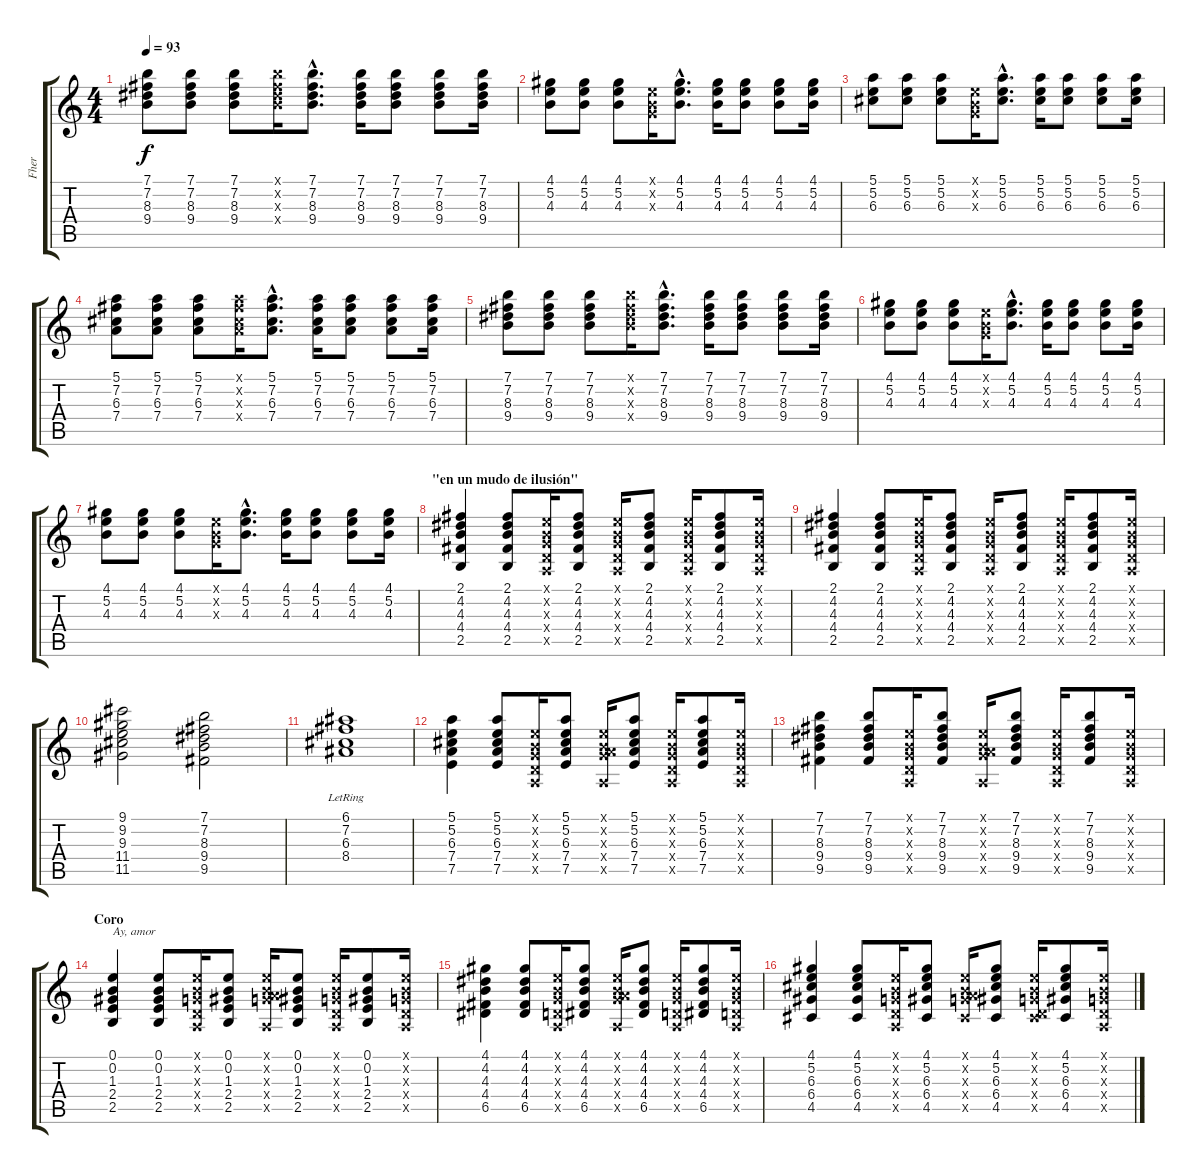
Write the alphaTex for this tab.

\track ("Fher" "Fher") {instrument acousticguitarsteel}
\staff {score tabs}
\tuning (E4 B3 G3 D3 A2 E2) {hide}
\ts (4 4)
\tempo 93
\clef g2
\ks c
(7.1 7.2 8.3 9.4).8{dy f} (7.1 7.2 8.3 9.4).8 (7.1 7.2 8.3 9.4).8 (7.1{x} 7.2{x} 8.3{x} 9.4{x}).16 (7.1{hac} 7.2{hac} 8.3{hac} 9.4{hac}).8{d} (7.1 7.2 8.3 9.4).16 (7.1 7.2 8.3 9.4).8 (7.1 7.2 8.3 9.4).8 (7.1 7.2 8.3 9.4).16 |
(4.1 5.2 4.3).8 (4.1 5.2 4.3).8 (4.1 5.2 4.3).8 (0.1{x} 0.2{x} 0.3{x}).16 (4.1{hac} 5.2{hac} 4.3{hac}).8{d} (4.1 5.2 4.3).16 (4.1 5.2 4.3).8 (4.1 5.2 4.3).8 (4.1 5.2 4.3).16 |
(5.1 5.2 6.3).8 (5.1 5.2 6.3).8 (5.1 5.2 6.3).8 (0.1{x} 0.2{x} 0.3{x}).16 (5.1{hac} 5.2{hac} 6.3{hac}).8{d} (5.1 5.2 6.3).16 (5.1 5.2 6.3).8 (5.1 5.2 6.3).8 (5.1 5.2 6.3).16 |
(5.1 7.2 6.3 7.4).8 (5.1 7.2 6.3 7.4).8 (5.1 7.2 6.3 7.4).8 (5.1{x} 7.2{x} 6.3{x} 7.4{x}).16 (5.1{hac} 7.2{hac} 6.3{hac} 7.4{hac}).8{d} (5.1 7.2 6.3 7.4).16 (5.1 7.2 6.3 7.4).8 (5.1 7.2 6.3 7.4).8 (5.1 7.2 6.3 7.4).16 |
(7.1 7.2 8.3 9.4).8 (7.1 7.2 8.3 9.4).8 (7.1 7.2 8.3 9.4).8 (7.1{x} 7.2{x} 8.3{x} 9.4{x}).16 (7.1{hac} 7.2{hac} 8.3{hac} 9.4{hac}).8{d} (7.1 7.2 8.3 9.4).16 (7.1 7.2 8.3 9.4).8 (7.1 7.2 8.3 9.4).8 (7.1 7.2 8.3 9.4).16 |
(4.1 5.2 4.3).8 (4.1 5.2 4.3).8 (4.1 5.2 4.3).8 (0.1{x} 0.2{x} 0.3{x}).16 (4.1{hac} 5.2{hac} 4.3{hac}).8{d} (4.1 5.2 4.3).16 (4.1 5.2 4.3).8 (4.1 5.2 4.3).8 (4.1 5.2 4.3).16 |
(4.1 5.2 4.3).8 (4.1 5.2 4.3).8 (4.1 5.2 4.3).8 (0.1{x} 0.2{x} 0.3{x}).16 (4.1{hac} 5.2{hac} 4.3{hac}).8{d} (4.1 5.2 4.3).16 (4.1 5.2 4.3).8 (4.1 5.2 4.3).8 (4.1 5.2 4.3).16 |
\section ("" "\"en un mudo de ilusión\"")
(2.1 4.2 4.3 4.4 2.5).4 (2.1 4.2 4.3 4.4 2.5).8 (0.1{x} 0.2{x} 0.3{x} 0.4{x} 0.5{x}).16 (2.1 4.2 4.3 4.4 2.5).8 (0.1{x} 0.2{x} 0.3{x} 0.4{x} 0.5{x}).16 (2.1 4.2 4.3 4.4 2.5).8 (0.1{x} 0.2{x} 0.3{x} 0.4{x} 0.5{x}).16 (2.1 4.2 4.3 4.4 2.5).8 (0.1{x} 0.2{x} 0.3{x} 0.4{x} 0.5{x}).16 |
(2.1 4.2 4.3 4.4 2.5).4 (2.1 4.2 4.3 4.4 2.5).8 (0.1{x} 0.2{x} 0.3{x} 0.4{x} 0.5{x}).16 (2.1 4.2 4.3 4.4 2.5).8 (0.1{x} 0.2{x} 0.3{x} 0.4{x} 0.5{x}).16 (2.1 4.2 4.3 4.4 2.5).8 (0.1{x} 0.2{x} 0.3{x} 0.4{x} 0.5{x}).16 (2.1 4.2 4.3 4.4 2.5).8 (0.1{x} 0.2{x} 0.3{x} 0.4{x} 0.5{x}).16 |
(9.1 9.2 9.3 11.4 11.5).2 (7.1 7.2 8.3 9.4 9.5).2 |
(6.1{lr} 7.2{lr} 6.3{lr} 8.4{lr}).1 |
(5.1 5.2 6.3 7.4 7.5).4 (5.1 5.2 6.3 7.4 7.5).8 (0.1{x} 0.2{x} 0.3{x} 0.4{x} 0.5{x}).16 (5.1 5.2 6.3 7.4 7.5).8 (0.1{x} 0.2{x} 0.3{x} 7.4{x} 0.5{x}).16 (5.1 5.2 6.3 7.4 7.5).8 (0.1{x} 0.2{x} 0.3{x} 0.4{x} 0.5{x}).16 (5.1 5.2 6.3 7.4 7.5).8 (0.1{x} 0.2{x} 0.3{x} 0.4{x} 0.5{x}).16 |
(7.1 7.2 8.3 9.4 9.5).4 (7.1 7.2 8.3 9.4 9.5).8 (0.1{x} 0.2{x} 0.3{x} 0.4{x} 0.5{x}).16 (7.1 7.2 8.3 9.4 9.5).8 (0.1{x} 0.2{x} 0.3{x} 7.4{x} 0.5{x}).16 (7.1 7.2 8.3 9.4 9.5).8 (0.1{x} 0.2{x} 0.3{x} 0.4{x} 0.5{x}).16 (7.1 7.2 8.3 9.4 9.5).8 (0.1{x} 0.2{x} 0.3{x} 0.4{x} 0.5{x}).16 |
\section ("" "Coro")
(0.1 0.2 1.3 2.4 2.5).4{txt "Ay, amor"} (0.1 0.2 1.3 2.4 2.5).8 (0.1{x} 0.2{x} 0.3{x} 0.4{x} 0.5{x}).16 (0.1 0.2 1.3 2.4 2.5).8 (0.1{x} 0.2{x} 0.3{x} 7.4{x} 0.5{x}).16 (0.1 0.2 1.3 2.4 2.5).8 (0.1{x} 0.2{x} 0.3{x} 0.4{x} 0.5{x}).16 (0.1 0.2 1.3 2.4 2.5).8 (0.1{x} 0.2{x} 0.3{x} 0.4{x} 0.5{x}).16 |
(4.1 4.2 4.3 4.4 6.5).4 (4.1 4.2 4.3 4.4 6.5).8 (0.1{x} 0.2{x} 0.3{x} 0.4{x} 0.5{x}).16 (4.1 4.2 4.3 4.4 6.5).8 (0.1{x} 0.2{x} 0.3{x} 7.4{x} 0.5{x}).16 (4.1 4.2 4.3 4.4 6.5).8 (0.1{x} 0.2{x} 0.3{x} 0.4{x} 0.5{x}).16 (4.1 4.2 4.3 4.4 6.5).8 (0.1{x} 0.2{x} 0.3{x} 0.4{x} 0.5{x}).16 |
(4.1 5.2 6.3 6.4 4.5).4 (4.1 5.2 6.3 6.4 4.5).8 (0.1{x} 0.2{x} 0.3{x} 0.4{x} 0.5{x}).16 (4.1 5.2 6.3 6.4 4.5).8 (0.1{x} 0.2{x} 0.3{x} 7.4{x} 4.5{x}).16 (4.1 5.2 6.3 6.4 4.5).8 (0.1{x} 0.2{x} 0.3{x} 0.4{x} 4.5{x}).16 (4.1 5.2 6.3 6.4 4.5).8 (0.1{x} 0.2{x} 0.3{x} 0.4{x} 0.5{x}).16
